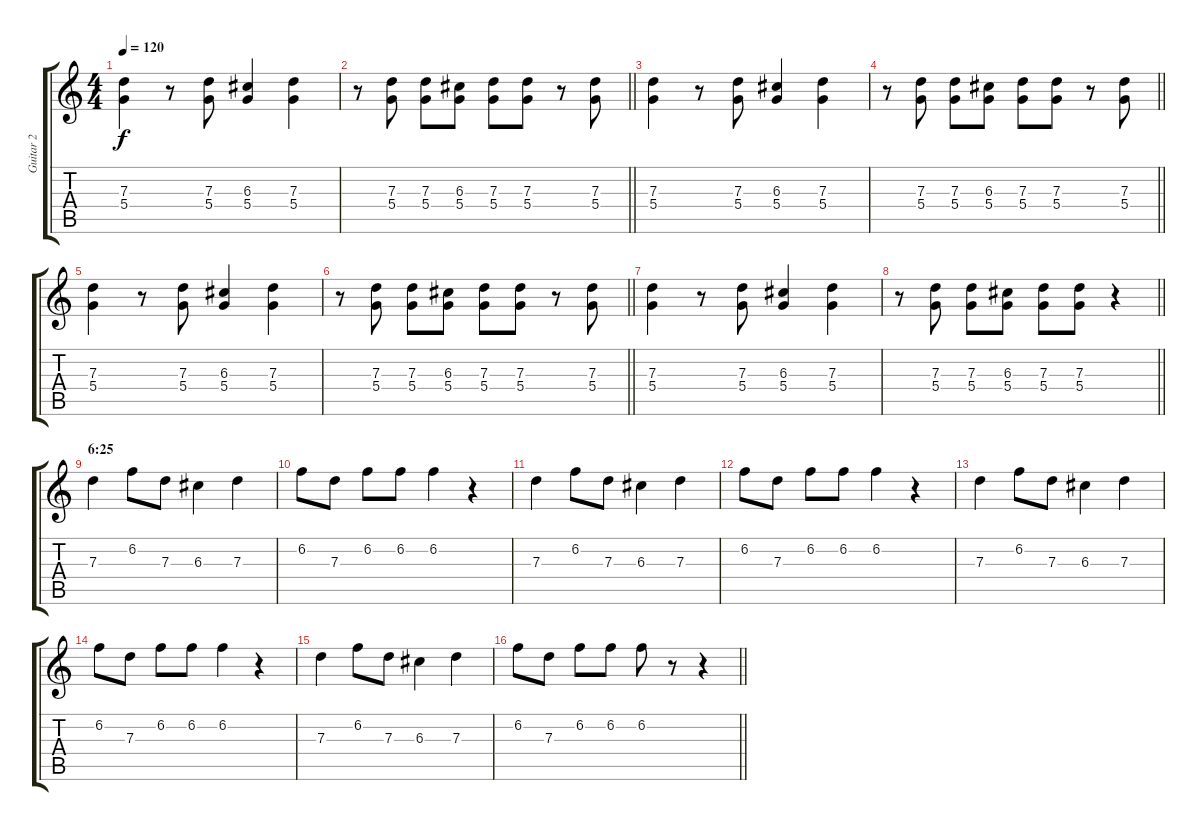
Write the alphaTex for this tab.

\track ("Guitar 2" "Guitar 2") {instrument acousticguitarsteel}
\staff {score tabs}
\tuning (E4 B3 G3 D3 A2 D2) {hide}
\ts (4 4)
\tempo 120
\clef g2
\ks c
(7.3 5.4).4{dy f} r.8 (7.3 5.4).8 (6.3 5.4).4 (7.3 5.4).4 |
\barLineRight lightlight
r.8 (7.3 5.4).8 (7.3 5.4).8 (6.3 5.4).8 (7.3 5.4).8 (7.3 5.4).8 r.8 (7.3 5.4).8 |
(7.3 5.4).4 r.8 (7.3 5.4).8 (6.3 5.4).4 (7.3 5.4).4 |
\barLineRight lightlight
r.8 (7.3 5.4).8 (7.3 5.4).8 (6.3 5.4).8 (7.3 5.4).8 (7.3 5.4).8 r.8 (7.3 5.4).8 |
(7.3 5.4).4 r.8 (7.3 5.4).8 (6.3 5.4).4 (7.3 5.4).4 |
\barLineRight lightlight
r.8 (7.3 5.4).8 (7.3 5.4).8 (6.3 5.4).8 (7.3 5.4).8 (7.3 5.4).8 r.8 (7.3 5.4).8 |
(7.3 5.4).4 r.8 (7.3 5.4).8 (6.3 5.4).4 (7.3 5.4).4 |
\barLineRight lightlight
r.8 (7.3 5.4).8 (7.3 5.4).8 (6.3 5.4).8 (7.3 5.4).8 (7.3 5.4).8 r.4 |
\section ("" "6:25")
7.3.4{volume 13 instrument electricguitarclean} 6.2.8 7.3.8 6.3.4 7.3.4 |
6.2.8 7.3.8 6.2.8 6.2.8 6.2.4 r.4 |
7.3.4 6.2.8 7.3.8 6.3.4 7.3.4 |
6.2.8 7.3.8 6.2.8 6.2.8 6.2.4 r.4 |
7.3.4 6.2.8 7.3.8 6.3.4 7.3.4 |
6.2.8 7.3.8 6.2.8 6.2.8 6.2.4 r.4 |
7.3.4 6.2.8 7.3.8 6.3.4 7.3.4 |
\barLineRight lightlight
6.2.8 7.3.8 6.2.8 6.2.8 6.2.8 r.8 r.4
